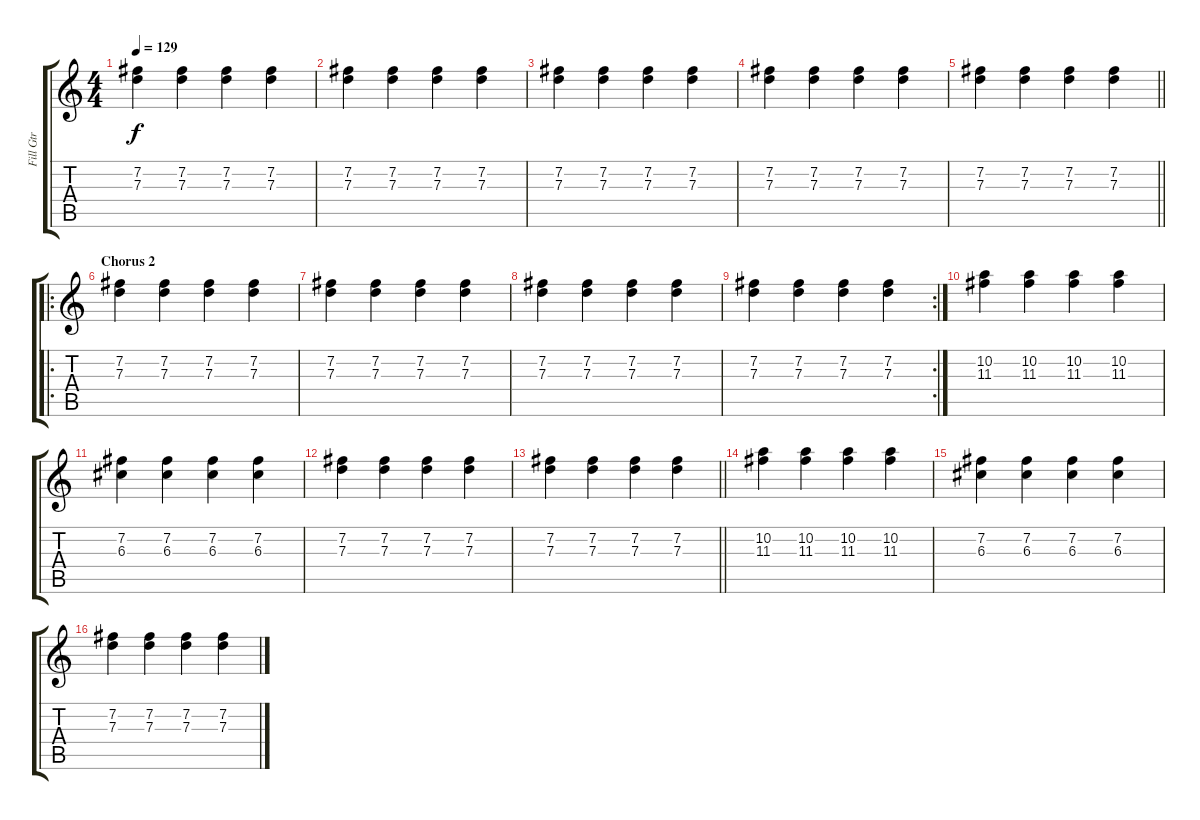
\track ("Fill Gtr" "Fill Gtr") {instrument electricguitarclean}
\staff {score tabs}
\tuning (E4 B3 G3 D3 A2 E2) {hide}
\ts (4 4)
\tempo 129
\clef g2
\ks c
(7.2 7.3).4{dy f} (7.2 7.3).4 (7.2 7.3).4 (7.2 7.3).4 |
(7.2 7.3).4 (7.2 7.3).4 (7.2 7.3).4 (7.2 7.3).4 |
(7.2 7.3).4 (7.2 7.3).4 (7.2 7.3).4 (7.2 7.3).4 |
(7.2 7.3).4 (7.2 7.3).4 (7.2 7.3).4 (7.2 7.3).4 |
\barLineRight lightlight
(7.2 7.3).4 (7.2 7.3).4 (7.2 7.3).4 (7.2 7.3).4 |
\ro
\section ("" "Chorus 2")
(7.2 7.3).4 (7.2 7.3).4 (7.2 7.3).4 (7.2 7.3).4 |
(7.2 7.3).4 (7.2 7.3).4 (7.2 7.3).4 (7.2 7.3).4 |
(7.2 7.3).4 (7.2 7.3).4 (7.2 7.3).4 (7.2 7.3).4 |
\rc 2
(7.2 7.3).4 (7.2 7.3).4 (7.2 7.3).4 (7.2 7.3).4 |
(10.2 11.3).4 (10.2 11.3).4 (10.2 11.3).4 (10.2 11.3).4 |
(7.2 6.3).4 (7.2 6.3).4 (7.2 6.3).4 (7.2 6.3).4 |
(7.2 7.3).4 (7.2 7.3).4 (7.2 7.3).4 (7.2 7.3).4 |
\barLineRight lightlight
(7.2 7.3).4 (7.2 7.3).4 (7.2 7.3).4 (7.2 7.3).4 |
(10.2 11.3).4 (10.2 11.3).4 (10.2 11.3).4 (10.2 11.3).4 |
(7.2 6.3).4 (7.2 6.3).4 (7.2 6.3).4 (7.2 6.3).4 |
(7.2 7.3).4 (7.2 7.3).4 (7.2 7.3).4 (7.2 7.3).4
